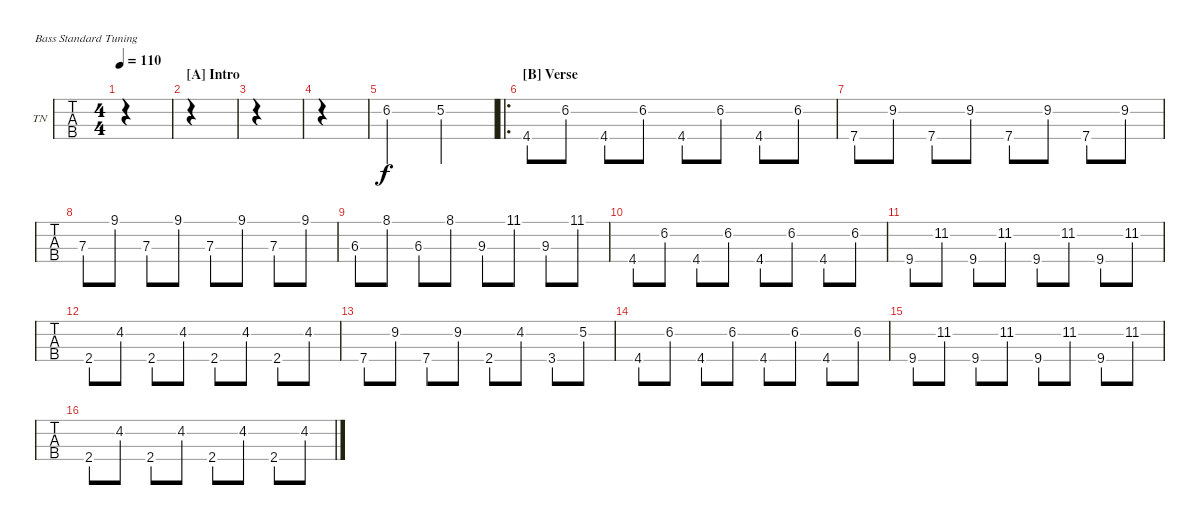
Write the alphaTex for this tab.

\defaultSystemsLayout 4
\bracketExtendMode groupsimilarinstruments
\firstSystemTrackNameOrientation horizontal
\otherSystemsTrackNameOrientation horizontal
\track ("Tim Nordwind" "TN") {instrument electricbassfinger}
\staff {tabs}
\tuning (G2 D2 A1 E1)
\ts (4 4)
\tempo 110
\clef f4
\ks c
|
\section ("A" "Intro")
|
|
|
6.2.2 5.2.2 |
\ro
\section ("B" "Verse")
4.4.8 6.2.8 4.4.8 6.2.8 4.4.8 6.2.8 4.4.8 6.2.8 |
7.4.8 9.2.8 7.4.8 9.2.8 7.4.8 9.2.8 7.4.8 9.2.8 |
7.3.8 9.1.8 7.3.8 9.1.8 7.3.8 9.1.8 7.3.8 9.1.8 |
6.3.8 8.1.8 6.3.8 8.1.8 9.3.8 11.1.8 9.3.8 11.1.8 |
4.4.8 6.2.8 4.4.8 6.2.8 4.4.8 6.2.8 4.4.8 6.2.8 |
9.4.8 11.2.8 9.4.8 11.2.8 9.4.8 11.2.8 9.4.8 11.2.8 |
2.4.8 4.2.8 2.4.8 4.2.8 2.4.8 4.2.8 2.4.8 4.2.8 |
7.4.8 9.2.8 7.4.8 9.2.8 2.4.8 4.2.8 3.4.8 5.2.8 |
4.4.8 6.2.8 4.4.8 6.2.8 4.4.8 6.2.8 4.4.8 6.2.8 |
9.4.8 11.2.8 9.4.8 11.2.8 9.4.8 11.2.8 9.4.8 11.2.8 |
2.4.8 4.2.8 2.4.8 4.2.8 2.4.8 4.2.8 2.4.8 4.2.8
